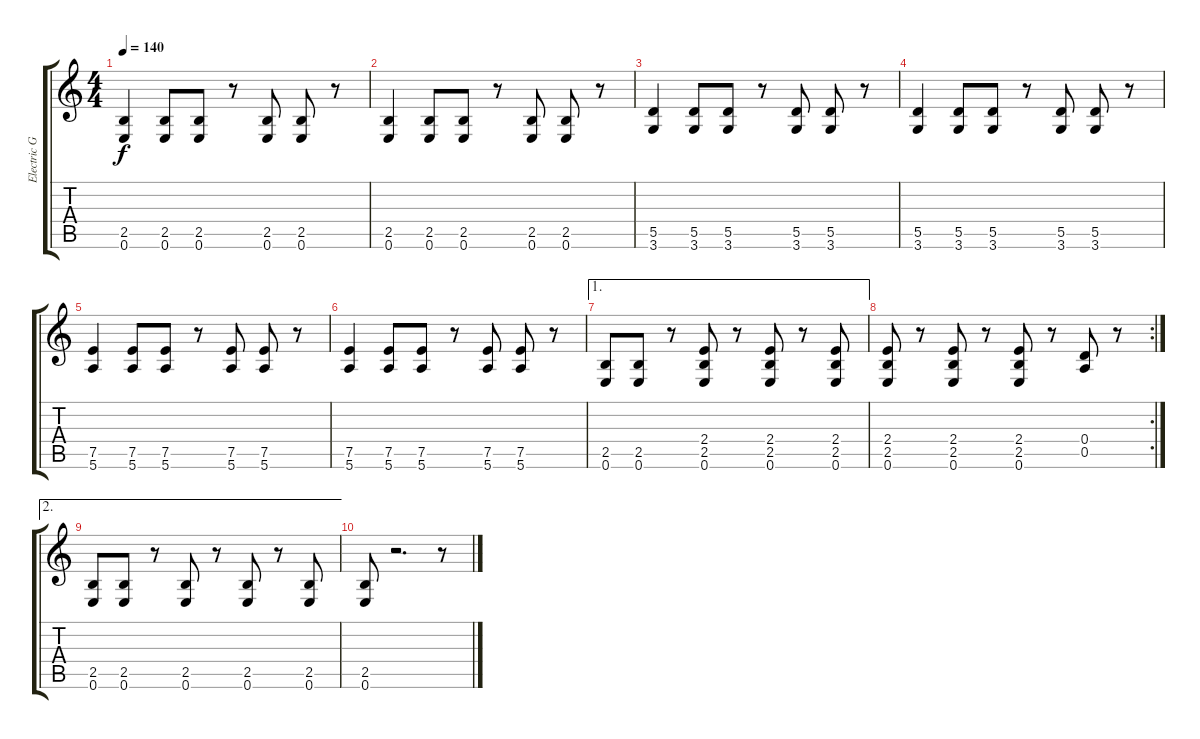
\track ("Electric Guitar 2" "Electric G") {instrument distortionguitar}
\staff {score tabs}
\tuning (E4 B3 G3 D3 A2 E2) {hide}
\ts (4 4)
\tempo 140
\clef g2
\ks c
(2.5 0.6).4{dy f} (2.5 0.6).8 (2.5 0.6).8 r.8 (2.5 0.6).8 (2.5 0.6).8 r.8 |
(2.5 0.6).4 (2.5 0.6).8 (2.5 0.6).8 r.8 (2.5 0.6).8 (2.5 0.6).8 r.8 |
(5.5 3.6).4 (5.5 3.6).8 (5.5 3.6).8 r.8 (5.5 3.6).8 (5.5 3.6).8 r.8 |
(5.5 3.6).4 (5.5 3.6).8 (5.5 3.6).8 r.8 (5.5 3.6).8 (5.5 3.6).8 r.8 |
(7.5 5.6).4 (7.5 5.6).8 (7.5 5.6).8 r.8 (7.5 5.6).8 (7.5 5.6).8 r.8 |
(7.5 5.6).4 (7.5 5.6).8 (7.5 5.6).8 r.8 (7.5 5.6).8 (7.5 5.6).8 r.8 |
\ae 1
(2.5 0.6).8 (2.5 0.6).8 r.8 (2.4 2.5 0.6).8 r.8 (2.4 2.5 0.6).8 r.8 (2.4 2.5 0.6).8 |
\rc 2
(2.4 2.5 0.6).8 r.8 (2.4 2.5 0.6).8 r.8 (2.4 2.5 0.6).8 r.8 (0.4 0.5).8 r.8 |
\ae 2
(2.5 0.6).8 (2.5 0.6).8 r.8 (2.5 0.6).8 r.8 (2.5 0.6).8 r.8 (2.5 0.6).8 |
(2.5 0.6).8 r.2{d} r.8
